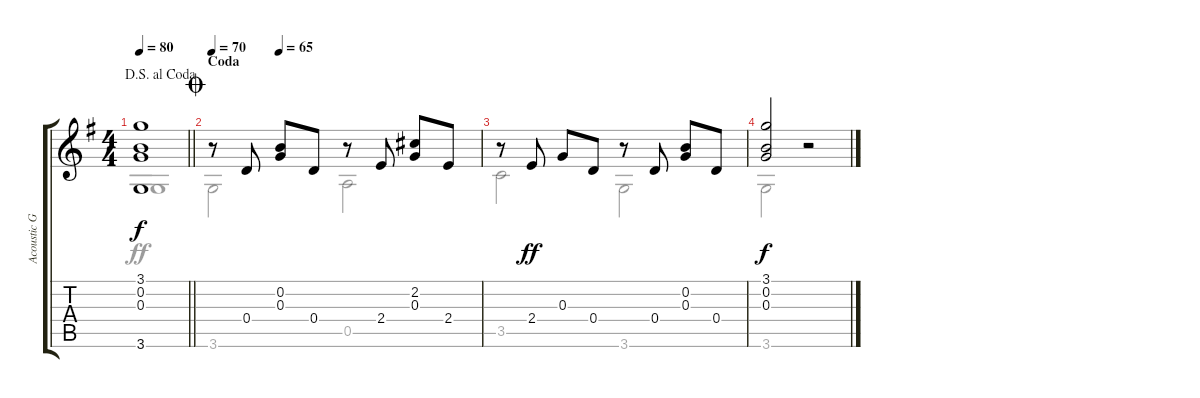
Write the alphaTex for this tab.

\track ("Acoustic Guitar" "Acoustic G") {instrument acousticguitarnylon}
\staff {score tabs}
\tuning (E4 B3 G3 D3 A2 E2) {hide}
\voice
\ts (4 4)
\jump dalsegnoalcoda
\tempo 80
\clef g2
\barLineRight lightlight
\ks g
(3.1 0.2 0.3 3.6).1{dy f} |
\section ("" "Coda")
\jump coda
\tempo 70
\tempo (65 0.25)
r.8 0.4.8 (0.2 0.3).8 0.4.8 r.8 2.4.8 (2.2 0.3).8 2.4.8 |
r.8 2.4.8{dy ff} 0.3.8 0.4.8 r.8 0.4.8 (0.2 0.3).8 0.4.8 |
(3.1 0.2 0.3).2{dy f} r.2
\voice
\clef g2
\ottava regular
\simile none
\barLineRight lightlight
\ks g
3.6.1{dy ff} |
3.6.2 0.5.2 |
3.5.2 3.6.2 |
3.6.2 r.2
